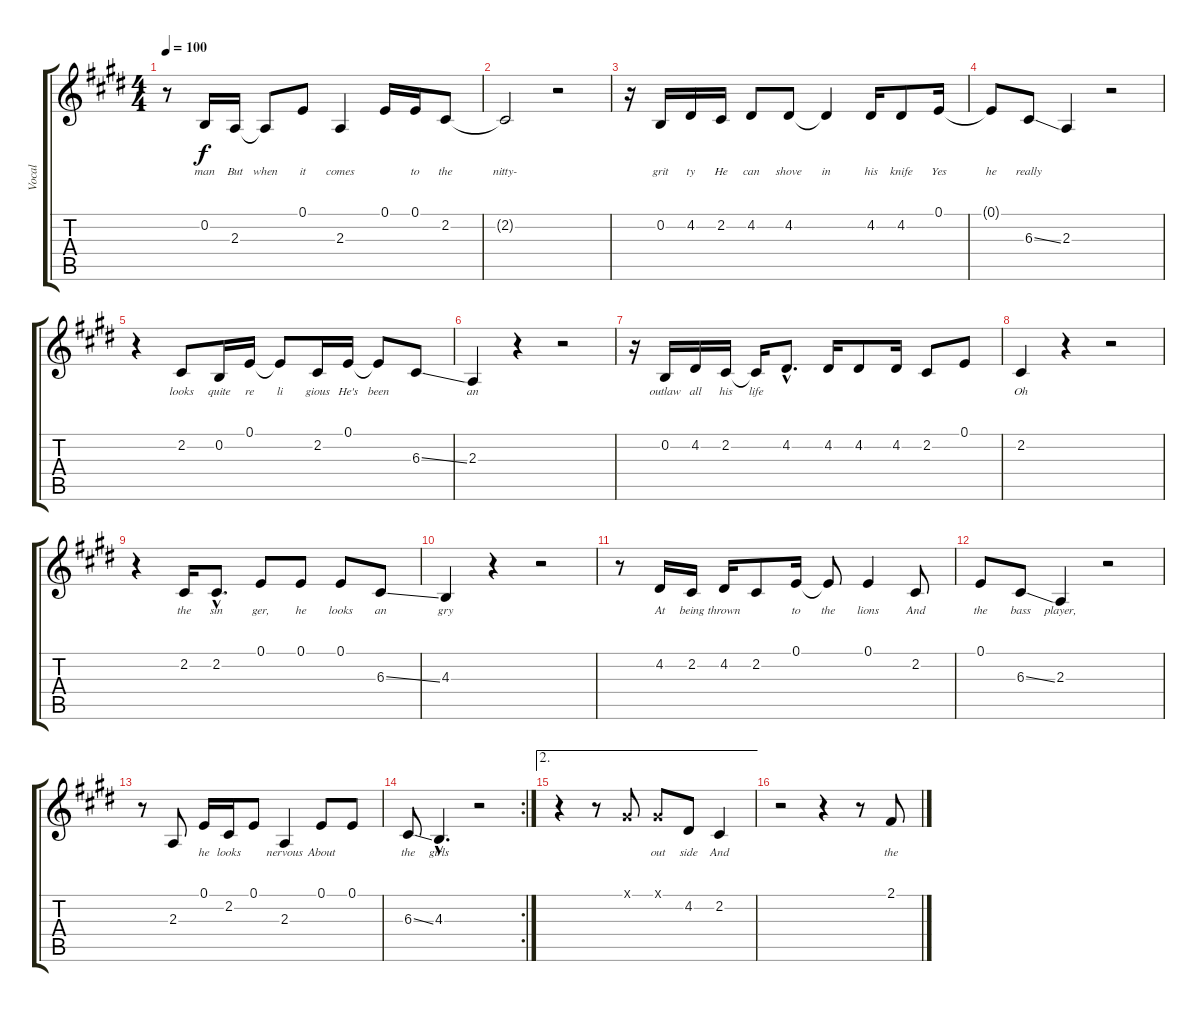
\track ("Vocal" "Vocal") {instrument lead6voice}
\staff {score tabs}
\tuning (E4 B3 G3 D3 A2 E2) {hide}
\ts (4 4)
\tempo 100
\clef g2
\ks e
r.8{dy f} 0.2.16{lyrics (0 "man") lyrics (1 "") lyrics (2 "") lyrics (3 "") lyrics (4 "")} 2.3.16{lyrics (0 "But") lyrics (1 "") lyrics (2 "") lyrics (3 "") lyrics (4 "")} 2.3{t}.8{lyrics (0 "when") lyrics (1 "") lyrics (2 "") lyrics (3 "") lyrics (4 "")} 0.1.8{lyrics (0 "it") lyrics (1 "") lyrics (2 "") lyrics (3 "") lyrics (4 "")} 2.3.4{lyrics (0 "comes") lyrics (1 "") lyrics (2 "") lyrics (3 "") lyrics (4 "")} 0.1.16{lyrics (0 "") lyrics (1 "") lyrics (2 "") lyrics (3 "") lyrics (4 "")} 0.1.16{lyrics (0 "to") lyrics (1 "") lyrics (2 "") lyrics (3 "") lyrics (4 "")} 2.2.8{lyrics (0 "the") lyrics (1 "") lyrics (2 "") lyrics (3 "") lyrics (4 "")} |
2.2{t}.2{lyrics (0 "nitty-") lyrics (1 "") lyrics (2 "") lyrics (3 "") lyrics (4 "")} r.2 |
r.16 0.2.16{lyrics (0 "grit") lyrics (1 "") lyrics (2 "") lyrics (3 "") lyrics (4 "")} 4.2.16{lyrics (0 "ty") lyrics (1 "") lyrics (2 "") lyrics (3 "") lyrics (4 "")} 2.2.16{lyrics (0 "He") lyrics (1 "") lyrics (2 "") lyrics (3 "") lyrics (4 "")} 4.2.8{lyrics (0 "can") lyrics (1 "") lyrics (2 "") lyrics (3 "") lyrics (4 "")} 4.2.8{lyrics (0 "shove") lyrics (1 "") lyrics (2 "") lyrics (3 "") lyrics (4 "")} 4.2{t}.4{lyrics (0 "in") lyrics (1 "") lyrics (2 "") lyrics (3 "") lyrics (4 "")} 4.2.16{lyrics (0 "his") lyrics (1 "") lyrics (2 "") lyrics (3 "") lyrics (4 "")} 4.2.8{lyrics (0 "knife") lyrics (1 "") lyrics (2 "") lyrics (3 "") lyrics (4 "")} 0.1.16{lyrics (0 "Yes") lyrics (1 "") lyrics (2 "") lyrics (3 "") lyrics (4 "")} |
0.1{t}.8{lyrics (0 "he") lyrics (1 "") lyrics (2 "") lyrics (3 "") lyrics (4 "")} 6.3{ss}.8{lyrics (0 "really") lyrics (1 "") lyrics (2 "") lyrics (3 "") lyrics (4 "")} 2.3.4{lyrics (0 "") lyrics (1 "") lyrics (2 "") lyrics (3 "") lyrics (4 "")} r.2 |
r.4 2.2.8{lyrics (0 "looks") lyrics (1 "") lyrics (2 "") lyrics (3 "") lyrics (4 "")} 0.2.16{lyrics (0 "quite") lyrics (1 "") lyrics (2 "") lyrics (3 "") lyrics (4 "")} 0.1.16{lyrics (0 "re") lyrics (1 "") lyrics (2 "") lyrics (3 "") lyrics (4 "")} 0.1{t}.8{lyrics (0 "li") lyrics (1 "") lyrics (2 "") lyrics (3 "") lyrics (4 "")} 2.2.16{lyrics (0 "gious") lyrics (1 "") lyrics (2 "") lyrics (3 "") lyrics (4 "")} 0.1.16{lyrics (0 "He's") lyrics (1 "") lyrics (2 "") lyrics (3 "") lyrics (4 "")} 0.1{t}.8{lyrics (0 "been") lyrics (1 "") lyrics (2 "") lyrics (3 "") lyrics (4 "")} 6.3{ss}.8{lyrics (0 "") lyrics (1 "") lyrics (2 "") lyrics (3 "") lyrics (4 "")} |
2.3.4{lyrics (0 "an") lyrics (1 "") lyrics (2 "") lyrics (3 "") lyrics (4 "")} r.4 r.2 |
r.16 0.2.16{lyrics (0 "outlaw") lyrics (1 "") lyrics (2 "") lyrics (3 "") lyrics (4 "")} 4.2.16{lyrics (0 "all") lyrics (1 "") lyrics (2 "") lyrics (3 "") lyrics (4 "")} 2.2.16{lyrics (0 "his") lyrics (1 "") lyrics (2 "") lyrics (3 "") lyrics (4 "")} 2.2{t}.16{lyrics (0 "life") lyrics (1 "") lyrics (2 "") lyrics (3 "") lyrics (4 "")} 4.2{hac}.8{d lyrics (0 "") lyrics (1 "") lyrics (2 "") lyrics (3 "") lyrics (4 "")} 4.2.16{lyrics (0 "") lyrics (1 "") lyrics (2 "") lyrics (3 "") lyrics (4 "")} 4.2.8{lyrics (0 "") lyrics (1 "") lyrics (2 "") lyrics (3 "") lyrics (4 "")} 4.2.16{lyrics (0 "") lyrics (1 "") lyrics (2 "") lyrics (3 "") lyrics (4 "")} 2.2.8{lyrics (0 "") lyrics (1 "") lyrics (2 "") lyrics (3 "") lyrics (4 "")} 0.1.8{lyrics (0 "") lyrics (1 "") lyrics (2 "") lyrics (3 "") lyrics (4 "")} |
2.2.4{lyrics (0 "Oh") lyrics (1 "") lyrics (2 "") lyrics (3 "") lyrics (4 "")} r.4 r.2 |
r.4 2.2.16{lyrics (0 "the") lyrics (1 "") lyrics (2 "") lyrics (3 "") lyrics (4 "")} 2.2{hac}.8{d lyrics (0 "sin") lyrics (1 "") lyrics (2 "") lyrics (3 "") lyrics (4 "")} 0.1.8{lyrics (0 "ger,") lyrics (1 "") lyrics (2 "") lyrics (3 "") lyrics (4 "")} 0.1.8{lyrics (0 "he") lyrics (1 "") lyrics (2 "") lyrics (3 "") lyrics (4 "")} 0.1.8{lyrics (0 "looks") lyrics (1 "") lyrics (2 "") lyrics (3 "") lyrics (4 "")} 6.3{ss}.8{lyrics (0 "an") lyrics (1 "") lyrics (2 "") lyrics (3 "") lyrics (4 "")} |
4.3.4{lyrics (0 "gry") lyrics (1 "") lyrics (2 "") lyrics (3 "") lyrics (4 "")} r.4 r.2 |
r.8 4.2.16{lyrics (0 "At") lyrics (1 "") lyrics (2 "") lyrics (3 "") lyrics (4 "")} 2.2.16{lyrics (0 "being") lyrics (1 "") lyrics (2 "") lyrics (3 "") lyrics (4 "")} 4.2.16{lyrics (0 "thrown") lyrics (1 "") lyrics (2 "") lyrics (3 "") lyrics (4 "")} 2.2.8{lyrics (0 "") lyrics (1 "") lyrics (2 "") lyrics (3 "") lyrics (4 "")} 0.1.16{lyrics (0 "to") lyrics (1 "") lyrics (2 "") lyrics (3 "") lyrics (4 "")} 0.1{t}.8{lyrics (0 "the") lyrics (1 "") lyrics (2 "") lyrics (3 "") lyrics (4 "")} 0.1.4{lyrics (0 "lions") lyrics (1 "") lyrics (2 "") lyrics (3 "") lyrics (4 "")} 2.2.8{lyrics (0 "And") lyrics (1 "") lyrics (2 "") lyrics (3 "") lyrics (4 "")} |
0.1.8{lyrics (0 "the") lyrics (1 "") lyrics (2 "") lyrics (3 "") lyrics (4 "")} 6.3{ss}.8{lyrics (0 "bass") lyrics (1 "") lyrics (2 "") lyrics (3 "") lyrics (4 "")} 2.3.4{lyrics (0 "player,") lyrics (1 "") lyrics (2 "") lyrics (3 "") lyrics (4 "")} r.2 |
r.8 2.3.8{lyrics (0 "") lyrics (1 "") lyrics (2 "") lyrics (3 "") lyrics (4 "")} 0.1.16{lyrics (0 "he") lyrics (1 "") lyrics (2 "") lyrics (3 "") lyrics (4 "")} 2.2.16{lyrics (0 "looks") lyrics (1 "") lyrics (2 "") lyrics (3 "") lyrics (4 "")} 0.1.8{lyrics (0 "") lyrics (1 "") lyrics (2 "") lyrics (3 "") lyrics (4 "")} 2.3.4{lyrics (0 "nervous") lyrics (1 "") lyrics (2 "") lyrics (3 "") lyrics (4 "")} 0.1.8{lyrics (0 "About") lyrics (1 "") lyrics (2 "") lyrics (3 "") lyrics (4 "")} 0.1.8{lyrics (0 "") lyrics (1 "") lyrics (2 "") lyrics (3 "") lyrics (4 "")} |
\rc 2
6.3{ss}.8{lyrics (0 "the") lyrics (1 "") lyrics (2 "") lyrics (3 "") lyrics (4 "")} 4.3{hac}.4{d lyrics (0 "girls") lyrics (1 "") lyrics (2 "") lyrics (3 "") lyrics (4 "")} r.2 |
\ae 2
r.4 r.8 4.1{x}.8{lyrics (0 "") lyrics (1 "") lyrics (2 "") lyrics (3 "") lyrics (4 "")} 4.1{x}.8{lyrics (0 "out") lyrics (1 "") lyrics (2 "") lyrics (3 "") lyrics (4 "")} 4.2.8{lyrics (0 "side") lyrics (1 "") lyrics (2 "") lyrics (3 "") lyrics (4 "")} 2.2.4{lyrics (0 "And") lyrics (1 "") lyrics (2 "") lyrics (3 "") lyrics (4 "")} |
r.2 r.4 r.8 2.1.8{lyrics (0 "the") lyrics (1 "") lyrics (2 "") lyrics (3 "") lyrics (4 "")}
